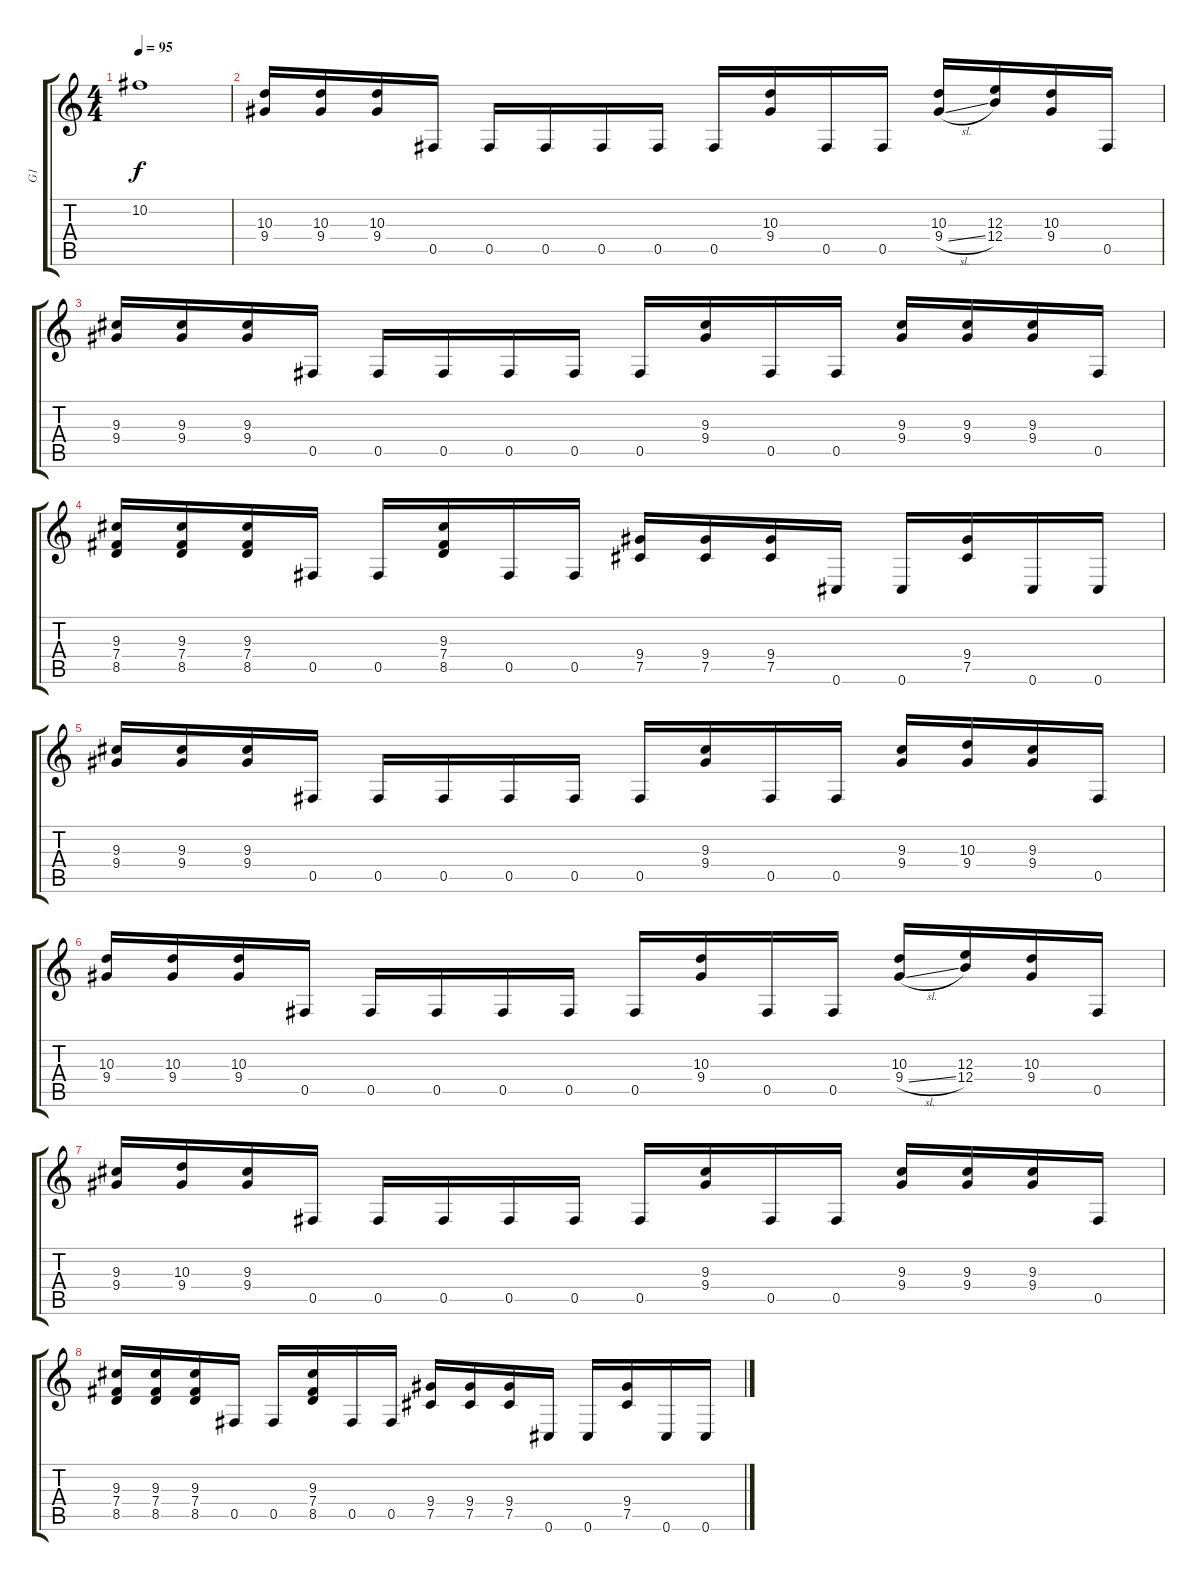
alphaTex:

\track ("G1" "G1") {instrument distortionguitar}
\staff {score tabs}
\tuning (Db4 Ab3 E3 B2 Gb2 Db2) {hide}
\ts (4 4)
\tempo 95
\clef g2
\ks c
10.2{t}.1{dy f} |
(10.3 9.4).16 (10.3 9.4).16 (10.3 9.4).16 0.5.16 0.5.16 0.5.16 0.5.16 0.5.16 0.5.16 (10.3 9.4).16 0.5.16 0.5.16 (10.3 9.4{sl}).16 (12.3 12.4).16 (10.3 9.4).16 0.5.16 |
(9.3 9.4).16 (9.3 9.4).16 (9.3 9.4).16 0.5.16 0.5.16 0.5.16 0.5.16 0.5.16 0.5.16 (9.3 9.4).16 0.5.16 0.5.16 (9.3 9.4).16 (9.3 9.4).16 (9.3 9.4).16 0.5.16 |
(9.3 7.4 8.5).16 (9.3 7.4 8.5).16 (9.3 7.4 8.5).16 0.5.16 0.5.16 (9.3 7.4 8.5).16 0.5.16 0.5.16 (9.4 7.5).16 (9.4 7.5).16 (9.4 7.5).16 0.6.16 0.6.16 (9.4 7.5).16 0.6.16 0.6.16 |
(9.3 9.4).16 (9.3 9.4).16 (9.3 9.4).16 0.5.16 0.5.16 0.5.16 0.5.16 0.5.16 0.5.16 (9.3 9.4).16 0.5.16 0.5.16 (9.3 9.4).16 (10.3 9.4).16 (9.3 9.4).16 0.5.16 |
(10.3 9.4).16 (10.3 9.4).16 (10.3 9.4).16 0.5.16 0.5.16 0.5.16 0.5.16 0.5.16 0.5.16 (10.3 9.4).16 0.5.16 0.5.16 (10.3 9.4{sl}).16 (12.3 12.4).16 (10.3 9.4).16 0.5.16 |
(9.3 9.4).16 (10.3 9.4).16 (9.3 9.4).16 0.5.16 0.5.16 0.5.16 0.5.16 0.5.16 0.5.16 (9.3 9.4).16 0.5.16 0.5.16 (9.3 9.4).16 (9.3 9.4).16 (9.3 9.4).16 0.5.16 |
(9.3 7.4 8.5).16 (9.3 7.4 8.5).16 (9.3 7.4 8.5).16 0.5.16 0.5.16 (9.3 7.4 8.5).16 0.5.16 0.5.16 (9.4 7.5).16 (9.4 7.5).16 (9.4 7.5).16 0.6.16 0.6.16 (9.4 7.5).16 0.6.16 0.6.16
